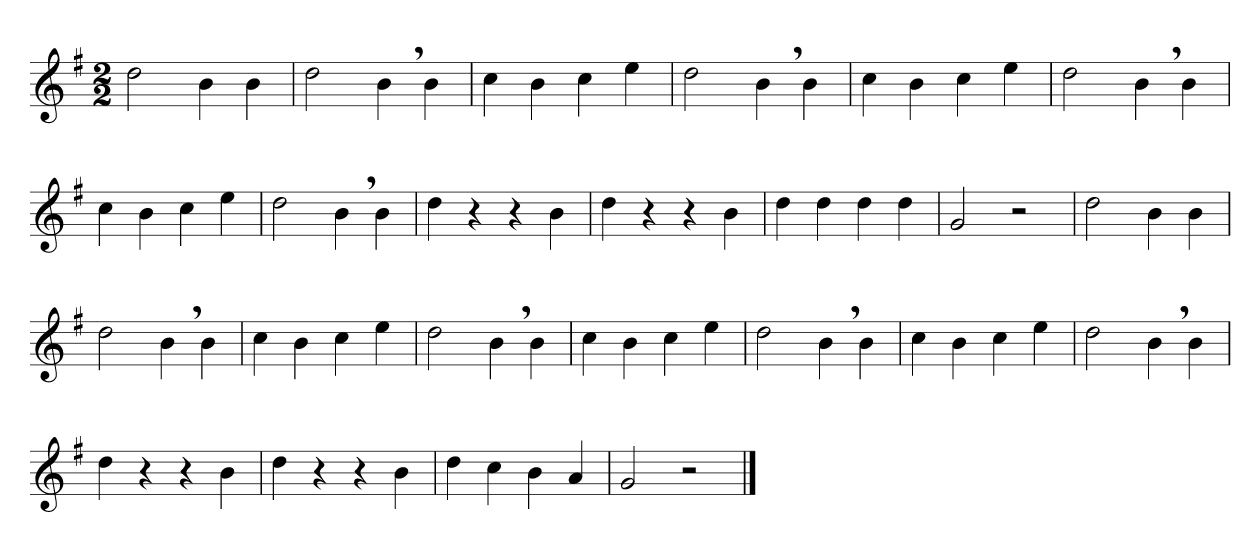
**kern
*part1
*staff1
*clefG2
*k[f#]
*M2/2
=1
2dd
4b
4b
=
2dd
4b,
4b
=
4cc
4b
4cc
4ee
=
2dd
4b,
4b
=
4cc
4b
4cc
4ee
=
2dd
4b,
4b
=
4cc
4b
4cc
4ee
=
2dd
4b,
4b
=
4dd
4r
4r
4b
=
4dd
4r
4r
4b
=
4dd
4dd
4dd
4dd
=
2g
2r
=
2dd
4b
4b
=
2dd
4b,
4b
=
4cc
4b
4cc
4ee
=
2dd
4b,
4b
=
4cc
4b
4cc
4ee
=
2dd
4b,
4b
=
4cc
4b
4cc
4ee
=
2dd
4b,
4b
=
4dd
4r
4r
4b
=
4dd
4r
4r
4b
=
4dd
4cc
4b
4a
=
2g
2r
==
*-
